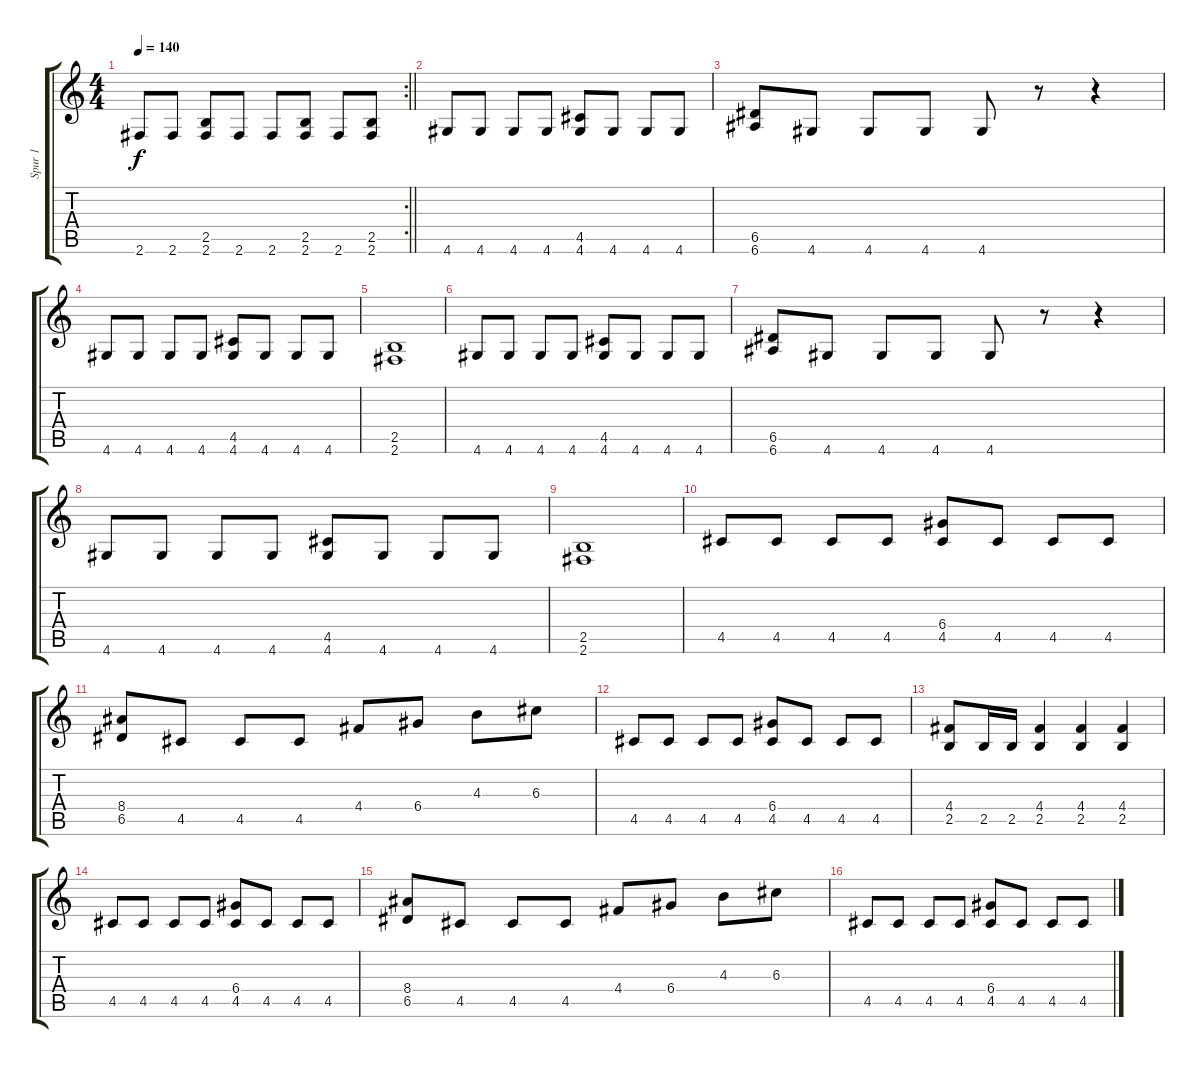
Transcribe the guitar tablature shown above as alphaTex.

\track ("Spur 1" "Spur 1") {instrument distortionguitar}
\staff {score tabs}
\tuning (E4 B3 G3 D3 A2 E2) {hide}
\rc 2
\ts (4 4)
\tempo 140
\clef g2
\barLineRight lightlight
\ks c
2.6.8{dy f} 2.6.8 (2.5 2.6).8 2.6.8 2.6.8 (2.5 2.6).8 2.6.8 (2.5 2.6).8 |
\section ("" "")
4.6.8 4.6.8 4.6.8 4.6.8 (4.5 4.6).8 4.6.8 4.6.8 4.6.8 |
(6.5 6.6).8 4.6.8 4.6.8 4.6.8 4.6.8 r.8 r.4 |
4.6.8 4.6.8 4.6.8 4.6.8 (4.5 4.6).8 4.6.8 4.6.8 4.6.8 |
(2.5 2.6).1 |
4.6.8 4.6.8 4.6.8 4.6.8 (4.5 4.6).8 4.6.8 4.6.8 4.6.8 |
(6.5 6.6).8 4.6.8 4.6.8 4.6.8 4.6.8 r.8 r.4 |
4.6.8 4.6.8 4.6.8 4.6.8 (4.5 4.6).8 4.6.8 4.6.8 4.6.8 |
(2.5 2.6).1 |
4.5.8 4.5.8 4.5.8 4.5.8 (6.4 4.5).8 4.5.8 4.5.8 4.5.8 |
(8.4 6.5).8 4.5.8 4.5.8 4.5.8 4.4.8 6.4.8 4.3.8 6.3.8 |
4.5.8 4.5.8 4.5.8 4.5.8 (6.4 4.5).8 4.5.8 4.5.8 4.5.8 |
(4.4 2.5).8 2.5.16 2.5.16 (4.4 2.5).4 (4.4 2.5).4 (4.4 2.5).4 |
4.5.8 4.5.8 4.5.8 4.5.8 (6.4 4.5).8 4.5.8 4.5.8 4.5.8 |
(8.4 6.5).8 4.5.8 4.5.8 4.5.8 4.4.8 6.4.8 4.3.8 6.3.8 |
4.5.8 4.5.8 4.5.8 4.5.8 (6.4 4.5).8 4.5.8 4.5.8 4.5.8
